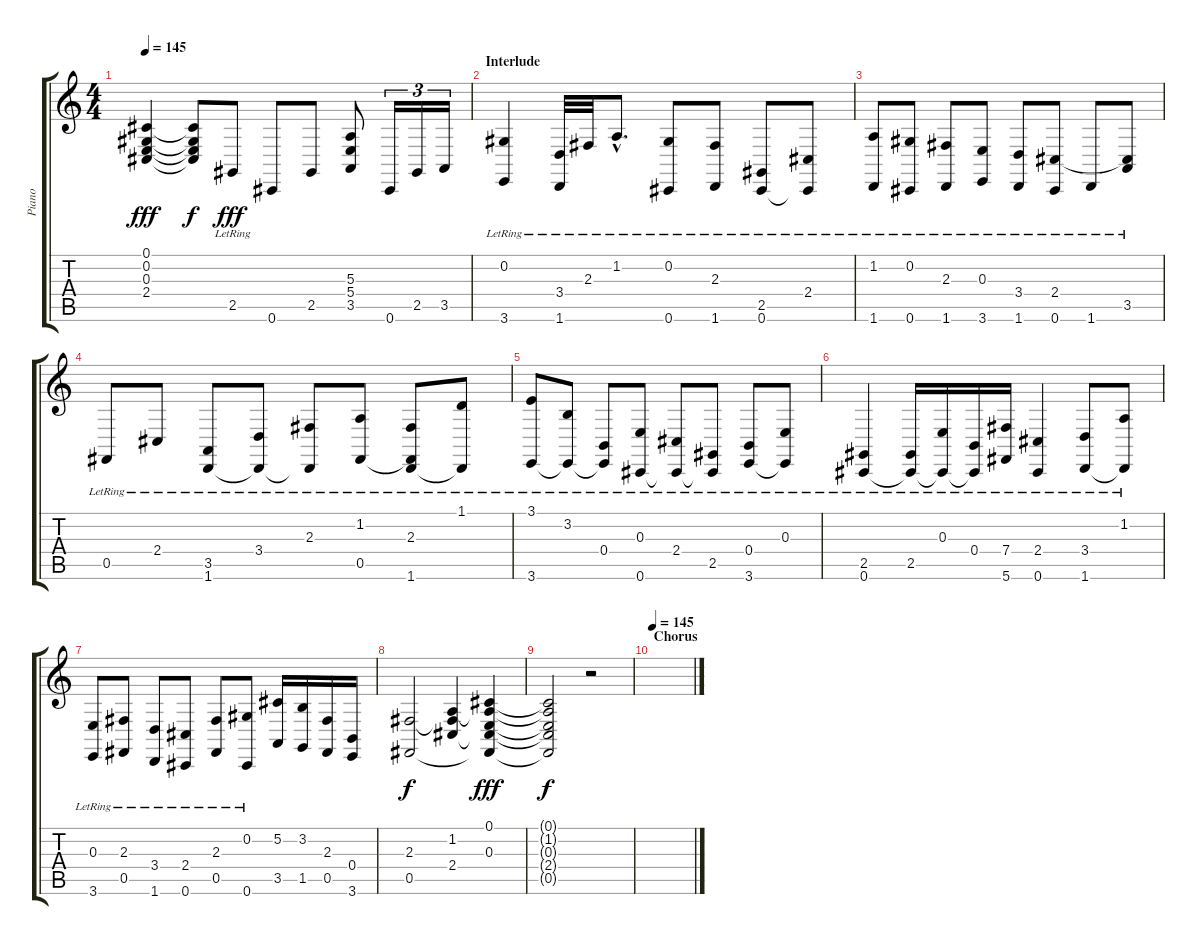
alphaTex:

\track ("Piano" "Piano") {instrument brightacousticpiano}
\staff {score tabs}
\tuning (Db4 Ab3 E3 B2 Gb2 Db2) {hide}
\ts (4 4)
\tempo 145
\clef g2
\ks c
(0.1 0.2 0.3 2.4).4{dy fff} (0.1{t} 0.2{t} 0.3{t} 2.4{t}).8{dy f} 2.5{lr}.8{dy fff instrument harpsichord} 0.6.8 2.5.8 (5.3 5.4 3.5).8 0.6.16{tu (3 2)} 2.5.16{tu (3 2)} 3.5.16{tu (3 2)} |
\section ("" "Interlude")
(0.2{lr} 3.6{lr}).4{instrument harpsichord} (3.4{lr} 1.6{lr}).32 2.3{lr}.32 1.2{hac lr}.8{d} (0.2{lr} 0.6{lr}).8 (2.3{lr} 1.6{lr}).8 (2.5{lr} 0.6{lr}).8 (2.4{lr} 0.6{t}).8 |
(1.2{lr} 1.6).8 (0.2{lr} 0.6{lr}).8 (2.3{lr} 1.6{lr}).8 (0.3{lr} 3.6{lr}).8 (3.4{lr} 1.6{lr}).8 (2.4{lr} 0.6{lr}).8 1.6{lr}.8 (2.4{t} 3.5{lr}).8 |
0.5{lr}.8 2.4{lr}.8 (3.5{lr} 1.6{lr}).8 (3.4{lr} 1.6{t}).8 (2.3{lr} 1.6{t}).8 (1.2{lr} 0.5{lr}).8 (2.3{lr} 0.5{t} 1.6{lr}).8 (1.1{lr} 1.6{t}).8 |
(3.1{lr} 3.6{lr}).8 (3.2{lr} 3.6{t}).8 (0.4{lr} 3.6{t}).8 (0.3{lr} 0.6{lr}).8 (2.4{lr} 0.6{t}).8 (2.5{lr} 0.6{t}).8 (0.4{lr} 3.6).8 (0.3{lr} 3.6{t}).8 |
(2.5{lr} 0.6).4 (2.5{lr} 0.6{t}).16 (0.3{lr} 0.6{t}).16 (0.4{lr} 0.6{t}).16 (7.4{lr} 5.6{lr}).16 (2.4{lr} 0.6).4 (3.4{lr} 1.6).8 (1.2{lr} 1.6{t}).8 |
(0.3{lr} 3.6{lr}).8 (2.3{lr} 0.5{lr}).8 (3.4{lr} 1.6).8 (2.4{lr} 0.6{lr}).8 (2.3{lr} 0.5{lr}).8 (0.2{lr} 0.6{lr}).8 (5.2 3.5).16 (3.2 1.5).16 (2.3 0.5).16 (0.4 3.6).16 |
(2.3 0.5).2{dy f instrument brightacousticpiano} (1.2 2.3{t} 2.4).4 (0.1 1.2{t} 0.3 2.4{t} 0.5{t}).4{dy fff} |
(0.1{t} 1.2{t} 0.3{t} 2.4{t} 0.5{t}).2{dy f} r.2 |
\section ("" "Chorus")
\tempo 145
